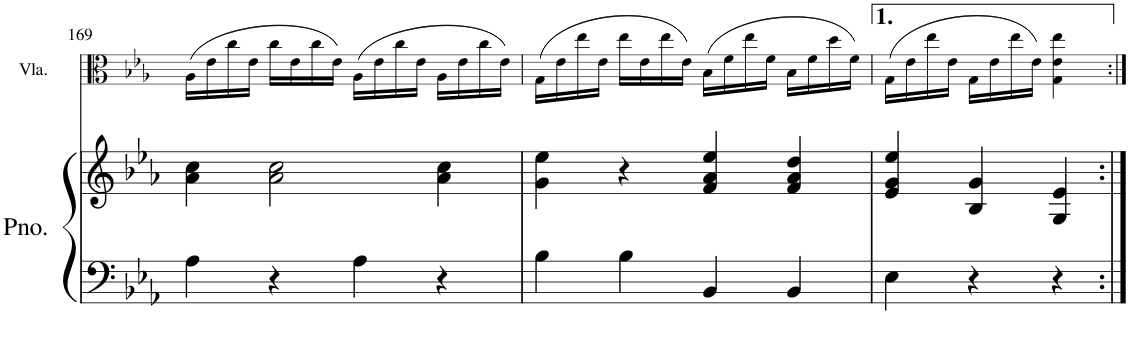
**kern	**kern	**kern
*part2	*part2	*part1
*staff3	*staff2	*staff1
*I"Piano	*	*I"Viola
*I'Pno.	*	*I'Vla.
!!LO:PB:g=z
*clefF4	*clefG2	*clefC3
*k[b-e-a-]	*k[b-e-a-]	*k[b-e-a-]
*M4/4	*M4/4	*M4/4
=169	=169	=169
4A-\	4a-\ 4cc\	(16A-\LL
.	.	16e-\
.	.	16cc\
.	.	16e-\JJ
4r	2a-\ 2cc\	16cc\LL
.	.	16e-\
.	.	16cc\
.	.	16e-\JJ)
4A-\	.	(16A-\LL
.	.	16e-\
.	.	16cc\
.	.	16e-\JJ
4r	4a-\ 4cc\	16A-\LL
.	.	16e-\
.	.	16cc\
.	.	16e-\JJ)
=170	=170	=170
4B-\	4g\ 4ee-\	(16G\LL
.	.	16e-\
.	.	16ee-\
.	.	16e-\JJ
4B-\	4r	16ee-\LL
.	.	16e-\
.	.	16ee-\
.	.	16e-\JJ)
4BB-/	4f/ 4a-/ 4ee-/	(16B-\LL
.	.	16f\
.	.	16ee-\
.	.	16f\JJ
4BB-/	4f/ 4a-/ 4dd/	16B-\LL
.	.	16f\
.	.	16dd\
.	.	16f\JJ)
=171	=171	=171
4E-\	4e-/ 4g/ 4ee-/	(16G\LL
.	.	16e-\
.	.	16ee-\
.	.	16e-\JJ
4r	4B-/ 4g/	16G\LL
.	.	16e-\
.	.	16ee-\
.	.	16e-\JJ)
4r	4G/ 4e-/	4G\ 4e-\ 4ee-\
=:|!	=:|!	=:|!
*-	*-	*-
